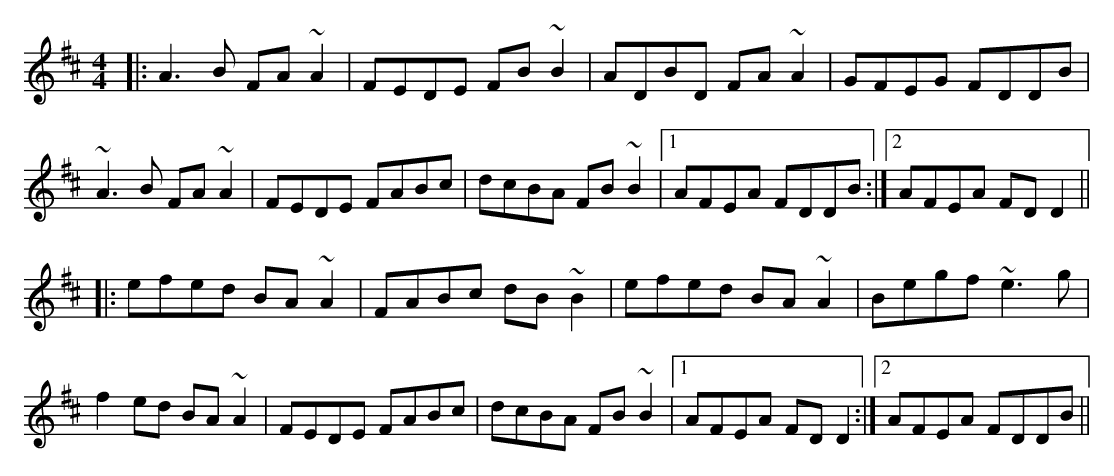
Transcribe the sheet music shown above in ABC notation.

X:1
M:4/4
K:D
|:A3B FA~A2|FEDE FB~B2|ADBD FA~A2|GFEG FDDB|
~A3B FA~A2|FEDE FABc|dcBA FB~B2|1 AFEA FDDB:|2 AFEA FDD2||
|:efed BA~A2|FABc dB~B2|efed BA~A2|Begf ~e3g|
f2ed BA~A2|FEDE FABc|dcBA FB~B2|1 AFEA FDD2:|2 AFEA FDDB||
